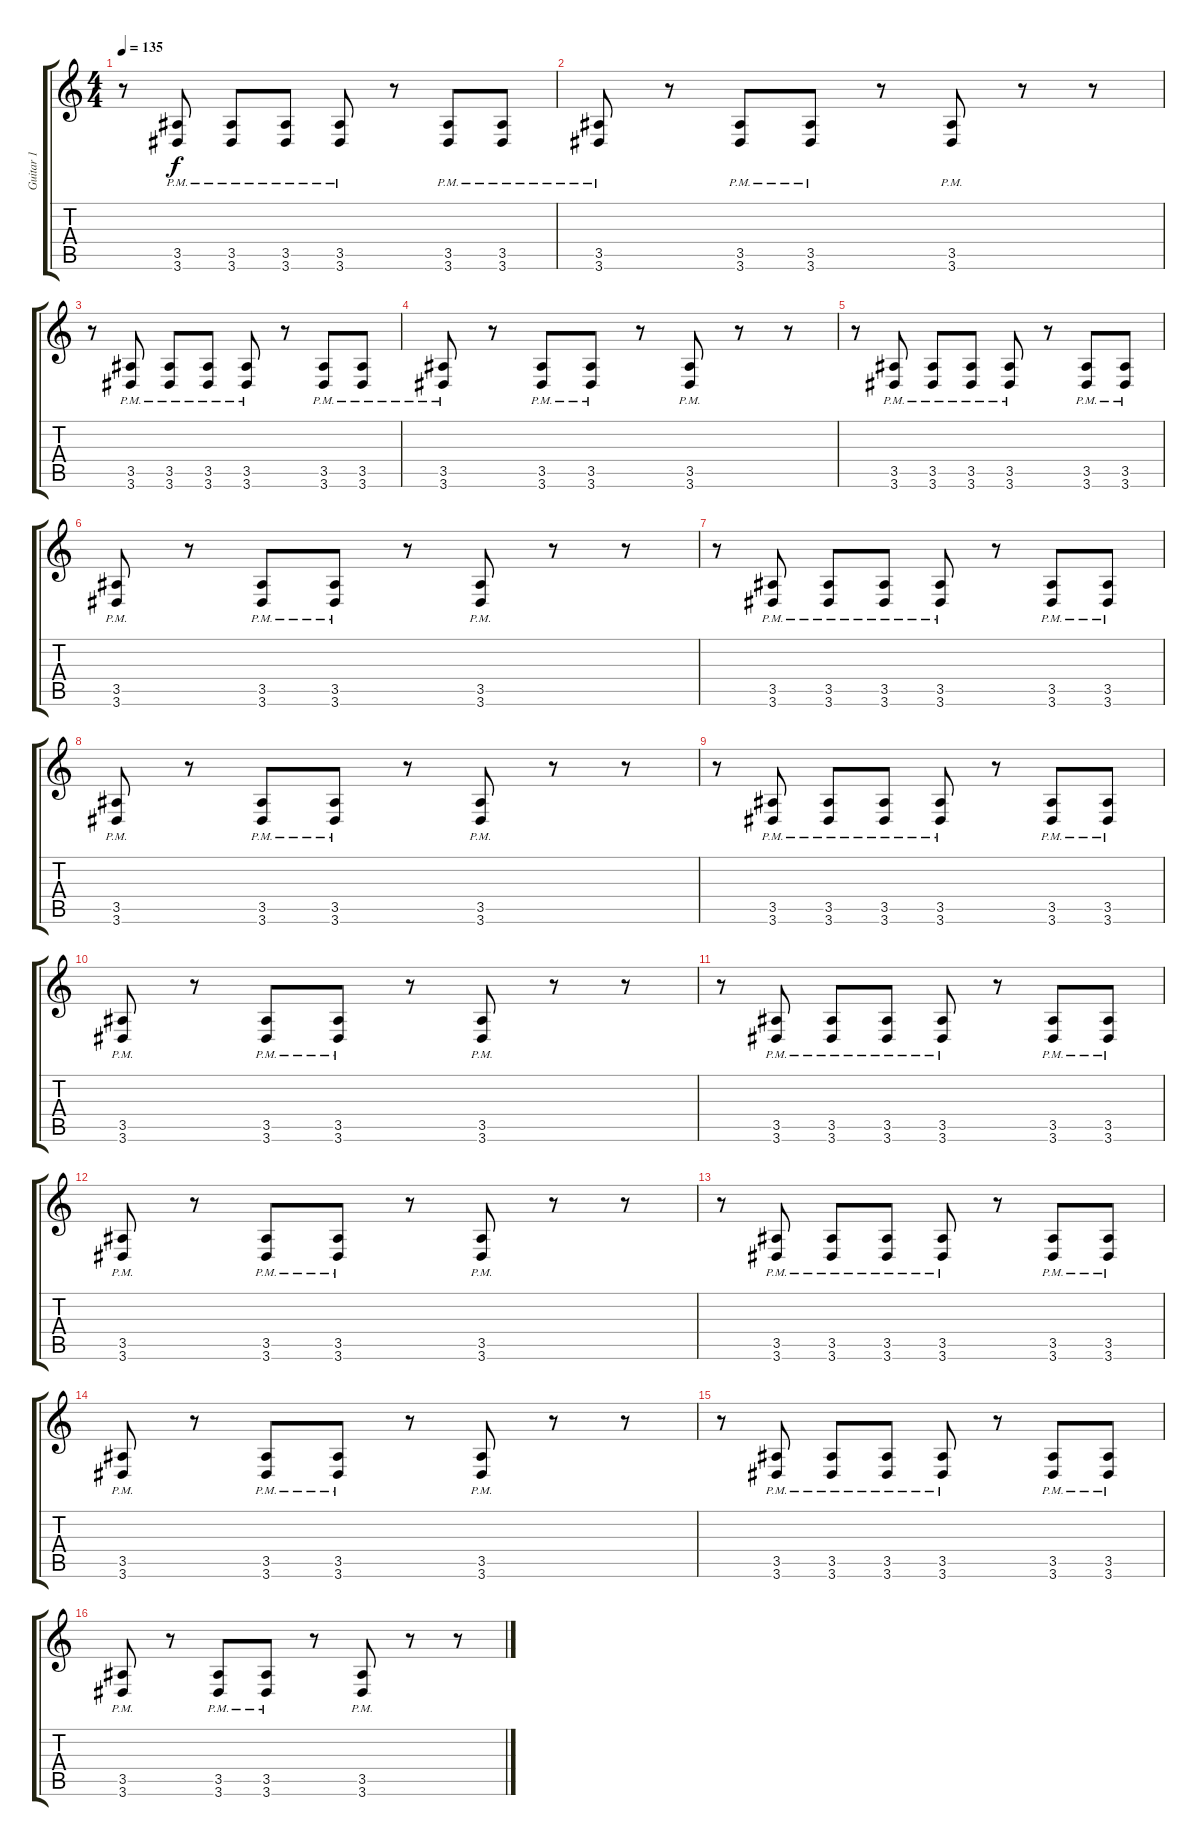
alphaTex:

\track ("Guitar 1" "Guitar 1") {instrument distortionguitar}
\staff {score tabs}
\tuning (D4 A3 F3 C3 G2 C2) {hide}
\ts (4 4)
\tempo 135
\clef g2
\ks c
r.8{dy f} (3.5{pm} 3.6{pm}).8 (3.5{pm} 3.6{pm}).8 (3.5{pm} 3.6{pm}).8 (3.5{pm} 3.6{pm}).8 r.8 (3.5{pm} 3.6{pm}).8 (3.5{pm} 3.6{pm}).8 |
(3.5{pm} 3.6{pm}).8 r.8 (3.5{pm} 3.6{pm}).8 (3.5{pm} 3.6{pm}).8 r.8 (3.5{pm} 3.6{pm}).8 r.8 r.8 |
r.8 (3.5{pm} 3.6{pm}).8 (3.5{pm} 3.6{pm}).8 (3.5{pm} 3.6{pm}).8 (3.5{pm} 3.6{pm}).8 r.8 (3.5{pm} 3.6{pm}).8 (3.5{pm} 3.6{pm}).8 |
(3.5{pm} 3.6{pm}).8 r.8 (3.5{pm} 3.6{pm}).8 (3.5{pm} 3.6{pm}).8 r.8 (3.5{pm} 3.6{pm}).8 r.8 r.8 |
r.8 (3.5{pm} 3.6{pm}).8 (3.5{pm} 3.6{pm}).8 (3.5{pm} 3.6{pm}).8 (3.5{pm} 3.6{pm}).8 r.8 (3.5{pm} 3.6{pm}).8 (3.5{pm} 3.6{pm}).8 |
(3.5{pm} 3.6{pm}).8 r.8 (3.5{pm} 3.6{pm}).8 (3.5{pm} 3.6{pm}).8 r.8 (3.5{pm} 3.6{pm}).8 r.8 r.8 |
r.8 (3.5{pm} 3.6{pm}).8 (3.5{pm} 3.6{pm}).8 (3.5{pm} 3.6{pm}).8 (3.5{pm} 3.6{pm}).8 r.8 (3.5{pm} 3.6{pm}).8 (3.5{pm} 3.6{pm}).8 |
(3.5{pm} 3.6{pm}).8 r.8 (3.5{pm} 3.6{pm}).8 (3.5{pm} 3.6{pm}).8 r.8 (3.5{pm} 3.6{pm}).8 r.8 r.8 |
r.8 (3.5{pm} 3.6{pm}).8 (3.5{pm} 3.6{pm}).8 (3.5{pm} 3.6{pm}).8 (3.5{pm} 3.6{pm}).8 r.8 (3.5{pm} 3.6{pm}).8 (3.5{pm} 3.6{pm}).8 |
(3.5{pm} 3.6{pm}).8 r.8 (3.5{pm} 3.6{pm}).8 (3.5{pm} 3.6{pm}).8 r.8 (3.5{pm} 3.6{pm}).8 r.8 r.8 |
r.8 (3.5{pm} 3.6{pm}).8 (3.5{pm} 3.6{pm}).8 (3.5{pm} 3.6{pm}).8 (3.5{pm} 3.6{pm}).8 r.8 (3.5{pm} 3.6{pm}).8 (3.5{pm} 3.6{pm}).8 |
(3.5{pm} 3.6{pm}).8 r.8 (3.5{pm} 3.6{pm}).8 (3.5{pm} 3.6{pm}).8 r.8 (3.5{pm} 3.6{pm}).8 r.8 r.8 |
r.8 (3.5{pm} 3.6{pm}).8 (3.5{pm} 3.6{pm}).8 (3.5{pm} 3.6{pm}).8 (3.5{pm} 3.6{pm}).8 r.8 (3.5{pm} 3.6{pm}).8 (3.5{pm} 3.6{pm}).8 |
(3.5{pm} 3.6{pm}).8 r.8 (3.5{pm} 3.6{pm}).8 (3.5{pm} 3.6{pm}).8 r.8 (3.5{pm} 3.6{pm}).8 r.8 r.8 |
r.8 (3.5{pm} 3.6{pm}).8 (3.5{pm} 3.6{pm}).8 (3.5{pm} 3.6{pm}).8 (3.5{pm} 3.6{pm}).8 r.8 (3.5{pm} 3.6{pm}).8 (3.5{pm} 3.6{pm}).8 |
(3.5{pm} 3.6{pm}).8 r.8 (3.5{pm} 3.6{pm}).8 (3.5{pm} 3.6{pm}).8 r.8 (3.5{pm} 3.6{pm}).8 r.8 r.8
